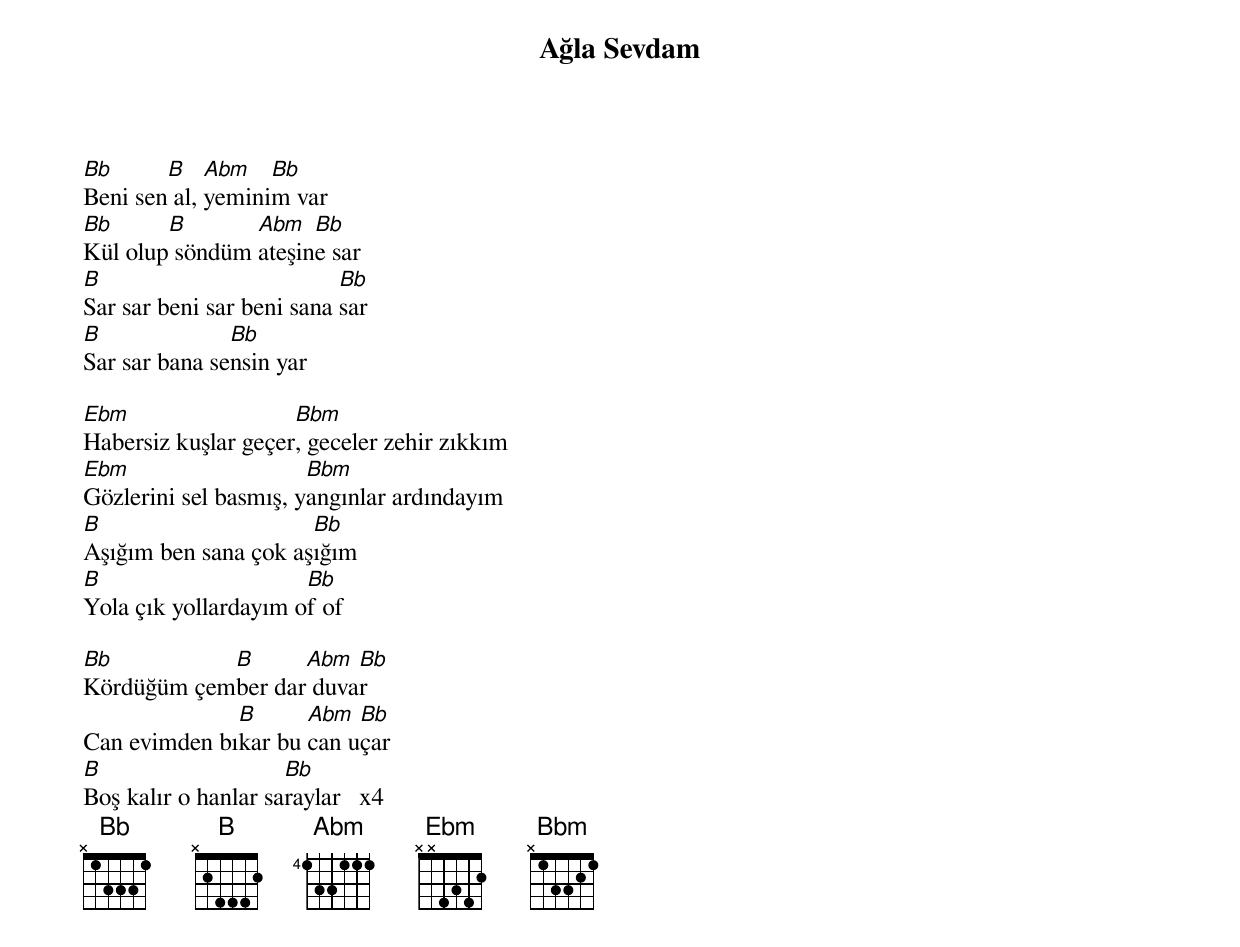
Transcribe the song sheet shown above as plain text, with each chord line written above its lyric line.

{title: Ağla Sevdam}
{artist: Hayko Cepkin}

Bb      B    Abm   Bb
Beni sen al, yeminim var
Bb      B       Abm   Bb
Kül olup söndüm ateşine sar
B                          Bb
Sar sar beni sar beni sana sar
B              Bb
Sar sar bana sensin yar

Ebm                  Bbm
Habersiz kuşlar geçer, geceler zehir zıkkım
Ebm                    Bbm
Gözlerini sel basmış, yangınlar ardındayım
B                     Bb
Aşığım ben sana çok aşığım
B                     Bb
Yola çık yollardayım of of

Bb          B      Abm  Bb
Kördüğüm çember dar duvar
              B      Abm  Bb
Can evimden bıkar bu can uçar
B                    Bb
Boş kalır o hanlar saraylar   x4
